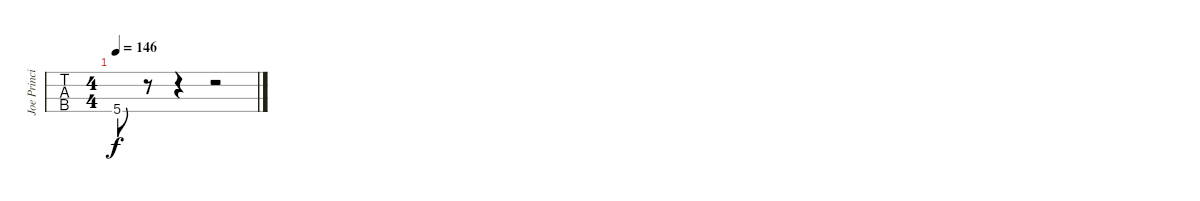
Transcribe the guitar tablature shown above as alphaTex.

\track ("Joe Principe - Bass" "Joe Princi") {instrument electricbassfinger}
\staff {tabs}
\tuning (Gb2 Db2 Ab1 Eb1) {hide}
\ts (4 4)
\tempo 146
\clef f4
\ks c
5.4.8{dy f} r.8 r.4 r.2
